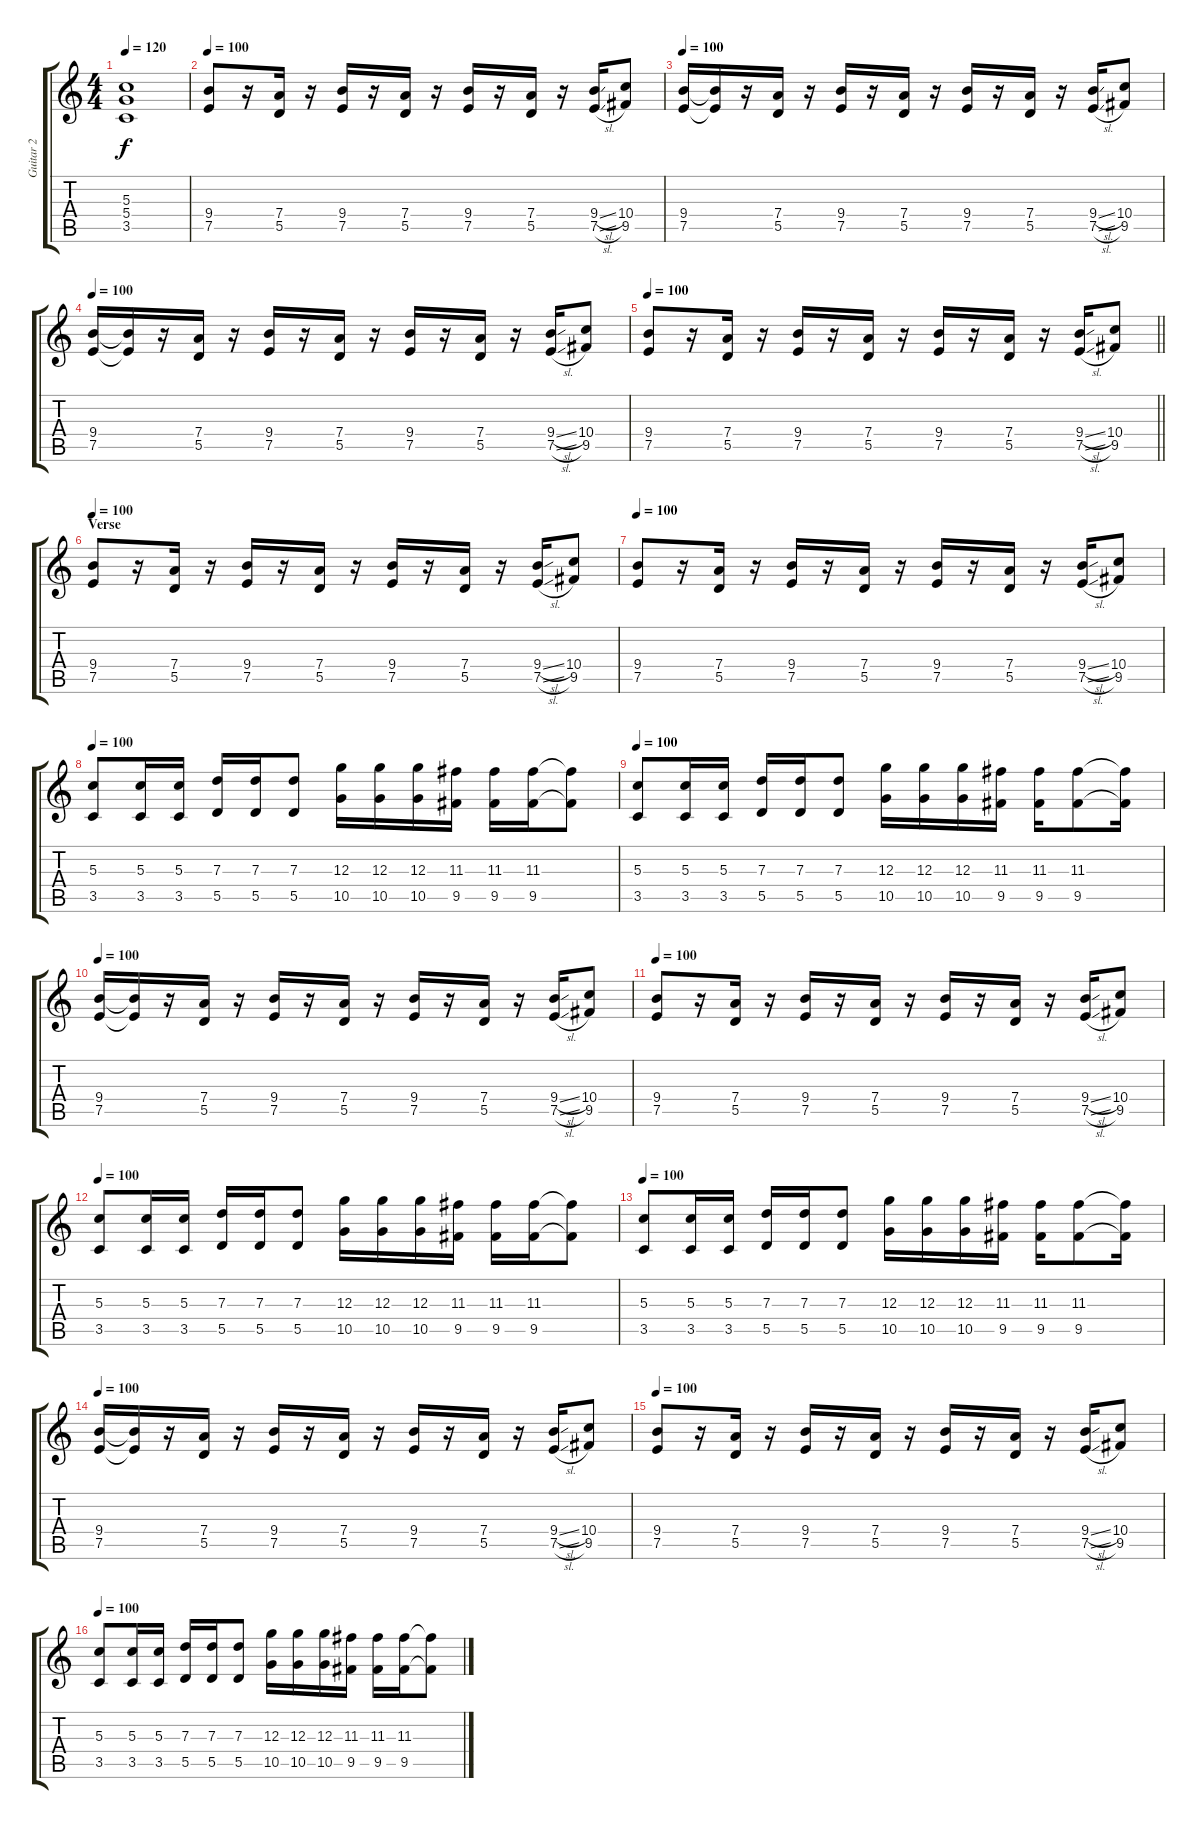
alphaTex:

\track ("Guitar 2" "Guitar 2") {instrument distortionguitar}
\staff {score tabs}
\tuning (E4 B3 G3 D3 A2 E2) {hide}
\ts (4 4)
\tempo 120
\clef g2
\ks c
(5.3{t} 5.4{t} 3.5{t}).1{dy f} |
\tempo 100
(9.4 7.5).8 r.16 (7.4 5.5).16 r.16 (9.4 7.5).16 r.16 (7.4 5.5).16 r.16 (9.4 7.5).16 r.16 (7.4 5.5).16 r.16 (9.4{sl} 7.5{sl}).16 (10.4 9.5).8 |
\tempo 100
(9.4 7.5).16 (9.4{t} 7.5{t}).16 r.16 (7.4 5.5).16 r.16 (9.4 7.5).16 r.16 (7.4 5.5).16 r.16 (9.4 7.5).16 r.16 (7.4 5.5).16 r.16 (9.4{sl} 7.5{sl}).16 (10.4 9.5).8 |
\tempo 100
(9.4 7.5).16 (9.4{t} 7.5{t}).16 r.16 (7.4 5.5).16 r.16 (9.4 7.5).16 r.16 (7.4 5.5).16 r.16 (9.4 7.5).16 r.16 (7.4 5.5).16 r.16 (9.4{sl} 7.5{sl}).16 (10.4 9.5).8 |
\tempo 100
\barLineRight lightlight
(9.4 7.5).8 r.16 (7.4 5.5).16 r.16 (9.4 7.5).16 r.16 (7.4 5.5).16 r.16 (9.4 7.5).16 r.16 (7.4 5.5).16 r.16 (9.4{sl} 7.5{sl}).16 (10.4 9.5).8 |
\section ("" "Verse")
\tempo 100
(9.4 7.5).8 r.16 (7.4 5.5).16 r.16 (9.4 7.5).16 r.16 (7.4 5.5).16 r.16 (9.4 7.5).16 r.16 (7.4 5.5).16 r.16 (9.4{sl} 7.5{sl}).16 (10.4 9.5).8 |
\tempo 100
(9.4 7.5).8 r.16 (7.4 5.5).16 r.16 (9.4 7.5).16 r.16 (7.4 5.5).16 r.16 (9.4 7.5).16 r.16 (7.4 5.5).16 r.16 (9.4{sl} 7.5{sl}).16 (10.4 9.5).8 |
\tempo 100
(5.3 3.5).8 (5.3 3.5).16 (5.3 3.5).16 (7.3 5.5).16 (7.3 5.5).16 (7.3 5.5).8 (12.3 10.5).16 (12.3 10.5).16 (12.3 10.5).16 (11.3 9.5).16 (11.3 9.5).16 (11.3 9.5).16 (11.3{t} 9.5{t}).8 |
\tempo 100
(5.3 3.5).8 (5.3 3.5).16 (5.3 3.5).16 (7.3 5.5).16 (7.3 5.5).16 (7.3 5.5).8 (12.3 10.5).16 (12.3 10.5).16 (12.3 10.5).16 (11.3 9.5).16 (11.3 9.5).16 (11.3 9.5).8 (11.3{t} 9.5{t}).16 |
\tempo 100
(9.4 7.5).16 (9.4{t} 7.5{t}).16 r.16 (7.4 5.5).16 r.16 (9.4 7.5).16 r.16 (7.4 5.5).16 r.16 (9.4 7.5).16 r.16 (7.4 5.5).16 r.16 (9.4{sl} 7.5{sl}).16 (10.4 9.5).8 |
\tempo 100
(9.4 7.5).8 r.16 (7.4 5.5).16 r.16 (9.4 7.5).16 r.16 (7.4 5.5).16 r.16 (9.4 7.5).16 r.16 (7.4 5.5).16 r.16 (9.4{sl} 7.5{sl}).16 (10.4 9.5).8 |
\tempo 100
(5.3 3.5).8 (5.3 3.5).16 (5.3 3.5).16 (7.3 5.5).16 (7.3 5.5).16 (7.3 5.5).8 (12.3 10.5).16 (12.3 10.5).16 (12.3 10.5).16 (11.3 9.5).16 (11.3 9.5).16 (11.3 9.5).16 (11.3{t} 9.5{t}).8 |
\tempo 100
(5.3 3.5).8 (5.3 3.5).16 (5.3 3.5).16 (7.3 5.5).16 (7.3 5.5).16 (7.3 5.5).8 (12.3 10.5).16 (12.3 10.5).16 (12.3 10.5).16 (11.3 9.5).16 (11.3 9.5).16 (11.3 9.5).8 (11.3{t} 9.5{t}).16 |
\tempo 100
(9.4 7.5).16 (9.4{t} 7.5{t}).16 r.16 (7.4 5.5).16 r.16 (9.4 7.5).16 r.16 (7.4 5.5).16 r.16 (9.4 7.5).16 r.16 (7.4 5.5).16 r.16 (9.4{sl} 7.5{sl}).16 (10.4 9.5).8 |
\tempo 100
(9.4 7.5).8 r.16 (7.4 5.5).16 r.16 (9.4 7.5).16 r.16 (7.4 5.5).16 r.16 (9.4 7.5).16 r.16 (7.4 5.5).16 r.16 (9.4{sl} 7.5{sl}).16 (10.4 9.5).8 |
\tempo 100
(5.3 3.5).8 (5.3 3.5).16 (5.3 3.5).16 (7.3 5.5).16 (7.3 5.5).16 (7.3 5.5).8 (12.3 10.5).16 (12.3 10.5).16 (12.3 10.5).16 (11.3 9.5).16 (11.3 9.5).16 (11.3 9.5).16 (11.3{t} 9.5{t}).8
